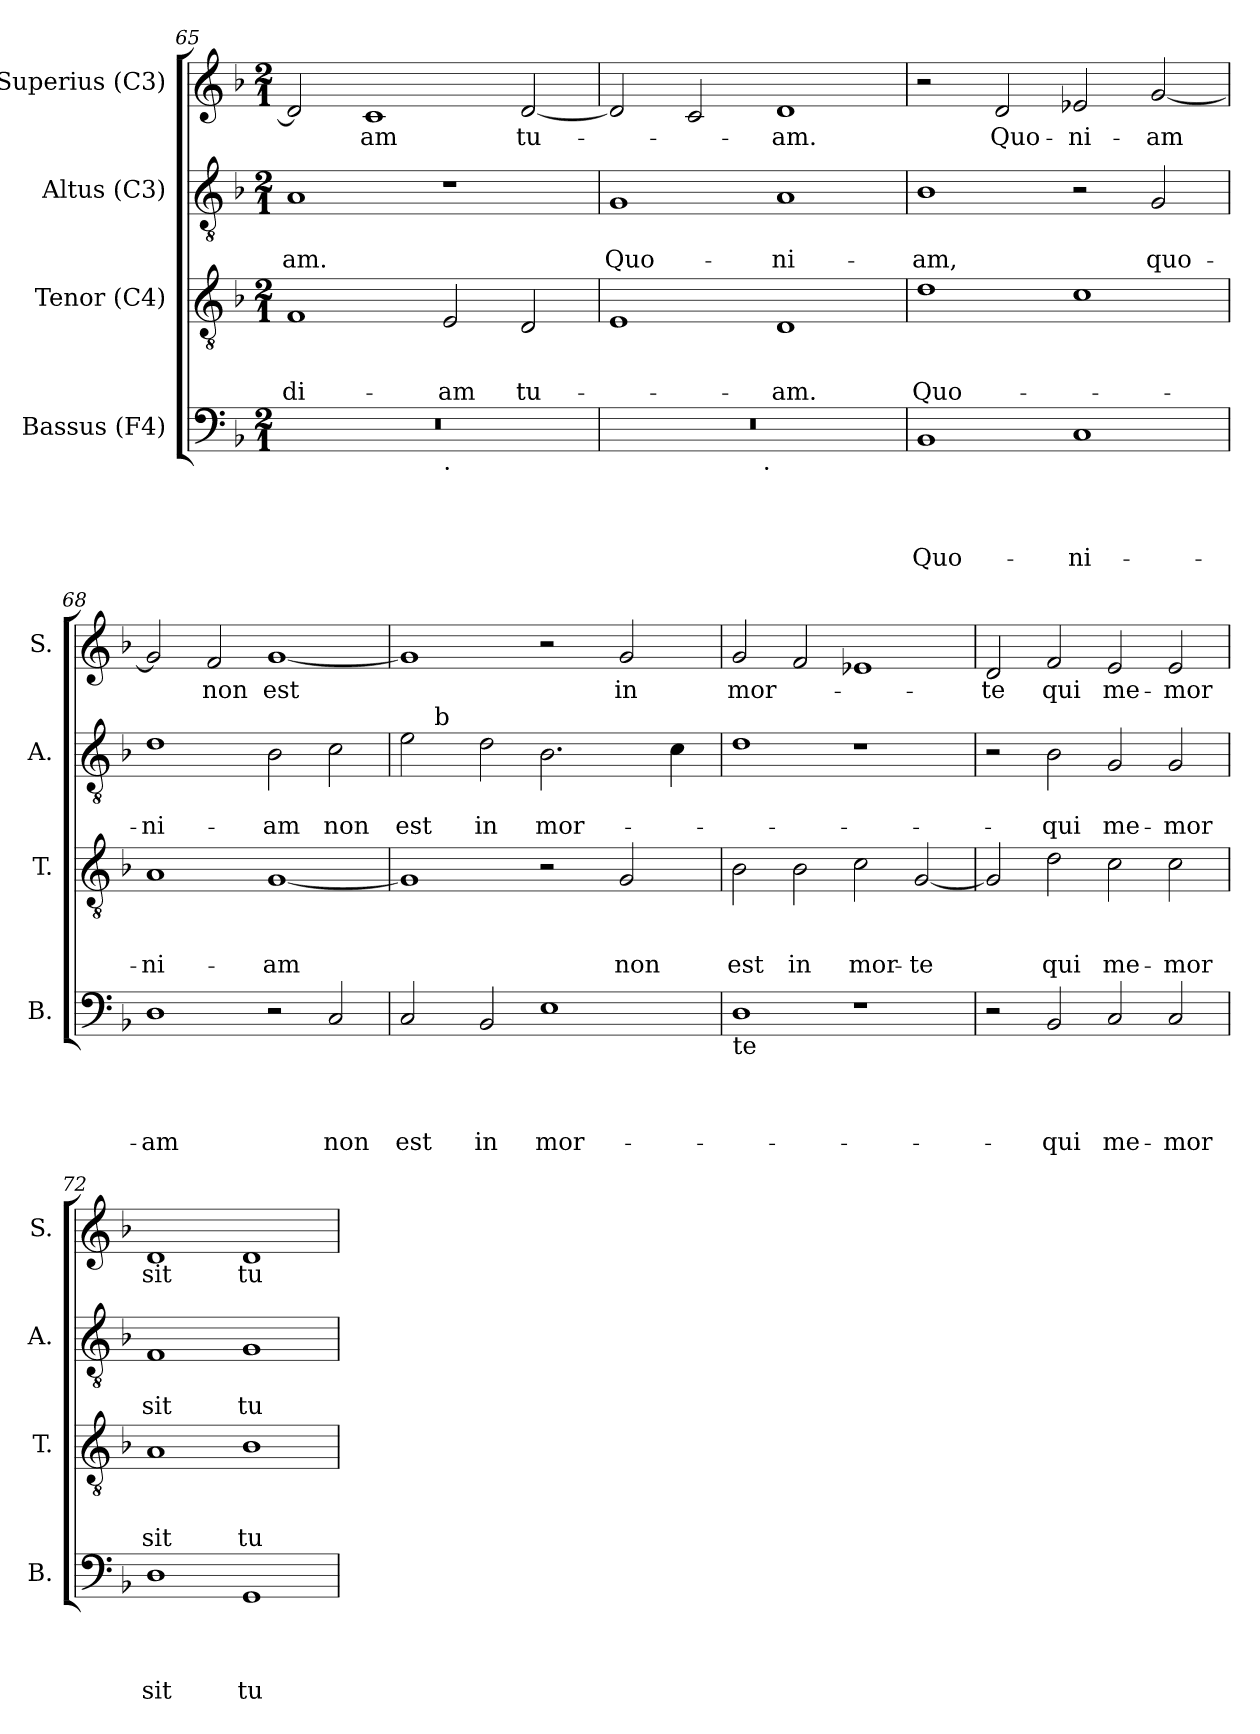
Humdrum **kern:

**kern	**text	**text	**text	**text	**kern	**text	**text	**text	**kern	**text	**text	**kern	**text
*part4	*part4	*part4	*part4	*part4	*part3	*part3	*part3	*part3	*part2	*part2	*part2	*part1	*part1
*staff4	*staff4	*staff4	*staff4	*staff4	*staff3	*staff3	*staff3	*staff3	*staff2	*staff2	*staff2	*staff1	*staff1
*I"Bassus (F4)	*	*	*	*	*I"Tenor (C4)	*	*	*	*I"Altus (C3)	*	*	*I"Superius (C3)	*
*I'B.	*	*	*	*	*I'T.	*	*	*	*I'A.	*	*	*I'S.	*
!!LO:LB:g=z
*clefF4	*	*	*	*	*clefGv2	*	*	*	*clefGv2	*	*	*clefG2	*
*k[b-]	*	*	*	*	*k[b-]	*	*	*	*k[b-]	*	*	*k[b-]	*
*F:	*	*	*	*	*F:	*	*	*	*F:	*	*	*F:	*
*M2/1	*	*	*	*	*M2/1	*	*	*	*M2/1	*	*	*M2/1	*
=65	=65	=65	=65	=65	=65	=65	=65	=65	=65	=65	=65	=65	=65
!	!	!	!	!	!	!	!	!LO:LY:b	!	!	!LO:LY:b	!	!
*^	*	*	*	*	*	*	*	*	*	*	*	*	*
0r	1ryy	.	.	.	.	1F	.	.	-di-	1A	.	-am.	2d/]	.
!	!	!	!	!	!	!	!	!	!	!	!	!	!	!LO:LY:b
.	.	.	.	.	.	.	.	.	.	.	.	.	1c	-am
!	!LO:TX:b:t=.	!	!	!	!	!	!	!	!	!	!	!	!	!
!	!	!	!	!	!	!	!	!	!LO:LY:b	!	!	!	!	!
.	1ryy	.	.	.	.	2E/	.	.	-am	1r	.	.	.	.
!	!	!	!	!	!	!	!	!	!LO:LY:b	!	!	!	!	!LO:LY:b
.	.	.	.	.	.	2D/	.	.	tu-	.	.	.	[<2d/	tu-
=66	=66	=66	=66	=66	=66	=66	=66	=66	=66	=66	=66	=66	=66	=66
!	!	!	!	!	!	!	!	!	!	!	!	!LO:LY:b	!	!
0r	2ryy	.	.	.	.	1E	.	.	.	1G	.	Quo-	2d/]	.
.	4...ryy	.	.	.	.	.	.	.	.	.	.	.	2c/	.
!	!LO:TX:b:t=.	!	!	!	!	!	!	!	!	!	!	!	!	!
.	1ryy	.	.	.	.	.	.	.	.	.	.	.	.	.
!	!	!	!	!	!	!	!	!	!LO:LY:b	!	!	!LO:LY:b	!	!LO:LY:b
.	.	.	.	.	.	1D	.	.	-am.	1A	.	-ni-	1d	-am.
.	32ryy	.	.	.	.	.	.	.	.	.	.	.	.	.
=67	=67	=67	=67	=67	=67	=67	=67	=67	=67	=67	=67	=67	=67	=67
!	!	!	!	!	!LO:LY:b	!	!	!	!LO:LY:b	!	!	!LO:LY:b	!	!
*v	*v	*	*	*	*	*	*	*	*	*	*	*	*	*
1BB-	.	.	.	Quo-	1d	.	.	Quo-	1B-	.	-am,	2r	.
!	!	!	!	!	!	!	!	!	!	!	!	!	!LO:LY:b
.	.	.	.	.	.	.	.	.	.	.	.	2d/	Quo-
!	!	!	!	!LO:LY:b	!	!	!	!	!	!	!	!	!LO:LY:b
1C	.	.	.	-ni-	1c	.	.	.	2r	.	.	2e-/	-ni-
!	!	!	!	!	!	!	!	!	!	!	!LO:LY:b	!	!LO:LY:b
.	.	.	.	.	.	.	.	.	2G/	.	quo-	[<2g/	-am
=68	=68	=68	=68	=68	=68	=68	=68	=68	=68	=68	=68	=68	=68
!	!	!	!	!LO:LY:b	!	!	!	!LO:LY:b	!	!	!LO:LY:b	!	!
1D	.	.	.	-am	1A	.	.	-ni-	1d	.	-ni-	2g/]	.
!	!	!	!	!	!	!	!	!	!	!	!	!	!LO:LY:b
.	.	.	.	.	.	.	.	.	.	.	.	2f/	non
!	!	!	!	!	!	!	!	!LO:LY:b	!	!	!LO:LY:b	!	!LO:LY:b
2r	.	.	.	.	[<1G	.	.	-am	2B-\	.	-am	[<1g	est
!	!	!	!	!LO:LY:b	!	!	!	!	!	!	!LO:LY:b	!	!
2C/	.	.	.	non	.	.	.	.	2c\	.	non	.	.
=69	=69	=69	=69	=69	=69	=69	=69	=69	=69	=69	=69	=69	=69
!	!	!	!	!LO:LY:b	!	!	!	!	!	!	!LO:LY:b	!	!
*	*	*	*	*	*	*	*	*	*^	*	*	*	*
2C/	.	.	.	est	1G]	.	.	.	2e\	8.ryy	.	est	1g]	.
!	!	!	!	!	!	!	!	!	!	!LO:TX:a:t=b	!	!	!	!
.	.	.	.	.	.	.	.	.	.	1ryy	.	.	.	.
!	!	!	!	!LO:LY:b	!	!	!	!	!	!	!	!LO:LY:b	!	!
2BB-/	.	.	.	in	.	.	.	.	2d\	.	.	in	.	.
!	!	!	!	!LO:LY:b	!	!	!	!	!	!	!	!LO:LY:b	!	!
1E	.	.	.	mor-	2r	.	.	.	2.B-\	.	.	mor-	2r	.
.	.	.	.	.	.	.	.	.	.	2ryy	.	.	.	.
!	!	!	!	!	!	!	!	!LO:LY:b	!	!	!	!	!	!LO:LY:b
.	.	.	.	.	2G/	.	.	non	.	.	.	.	2g/	in
.	.	.	.	.	.	.	.	.	.	4ryy	.	.	.	.
.	.	.	.	.	.	.	.	.	4c\	.	.	.	.	.
.	.	.	.	.	.	.	.	.	.	16ryy	.	.	.	.
!!LO:PB:g=z
=70	=70	=70	=70	=70	=70	=70	=70	=70	=70	=70	=70	=70	=70	=70
!	!	!	!	!	!	!	!	!	!LO:TX:b:t=- te	!	!	!	!	!
!LO:TX:b:t=te	!	!	!	!	!	!	!	!	!	!	!	!	!	!
!	!	!	!	!	!	!	!	!LO:LY:b	!	!	!	!	!	!LO:LY:b
*	*	*	*	*	*	*	*	*	*v	*v	*	*	*	*
1D	.	.	.	.	2B-\	.	.	est	1d	.	.	2g/	mor-
!	!	!	!	!	!	!	!	!LO:LY:b	!	!	!	!	!
.	.	.	.	.	2B-\	.	.	in	.	.	.	2f/	.
!	!	!	!	!	!	!	!	!LO:LY:b	!	!	!	!	!
1r	.	.	.	.	2c\	.	.	mor-	1r	.	.	1e-	.
!	!	!	!	!	!	!	!	!LO:LY:b	!	!	!	!	!
.	.	.	.	.	[<2G/	.	.	-te	.	.	.	.	.
=71	=71	=71	=71	=71	=71	=71	=71	=71	=71	=71	=71	=71	=71
!	!	!	!	!	!	!	!	!	!	!	!	!	!LO:LY:b
2r	.	.	.	.	2G/]	.	.	.	2r	.	.	2d/	-te
!	!	!	!	!LO:LY:b	!	!	!	!LO:LY:b	!	!	!LO:LY:b	!	!LO:LY:b
2BB-/	.	.	.	-qui	2d\	.	.	qui	2B-\	.	-qui	2f/	qui
!	!	!	!	!LO:LY:b	!	!	!	!LO:LY:b	!	!	!LO:LY:b	!	!LO:LY:b
2C/	.	.	.	me-	2c\	.	.	me-	2G/	.	me-	2e/	me-
!	!	!	!	!LO:LY:b:rj	!	!	!	!LO:LY:b:rj	!	!	!LO:LY:b:rj	!	!LO:LY:b:rj
2C/	.	.	.	-mor	2c\	.	.	-mor	2G/	.	-mor	2e/	-mor
=72	=72	=72	=72	=72	=72	=72	=72	=72	=72	=72	=72	=72	=72
!	!	!	!	!LO:LY:b	!	!	!	!LO:LY:b	!	!	!LO:LY:b	!	!LO:LY:b
1D	.	.	.	sit	1A	.	.	sit	1F	.	sit	1d	sit
!	!	!	!	!LO:LY:b	!	!	!	!LO:LY:b	!	!	!LO:LY:b	!	!LO:LY:b
1GG	.	.	.	tu-	1B-	.	.	tu-	1G	.	tu-	1d	tu-
=	=	=	=	=	=	=	=	=	=	=	=	=	=
*-	*-	*-	*-	*-	*-	*-	*-	*-	*-	*-	*-	*-	*-
